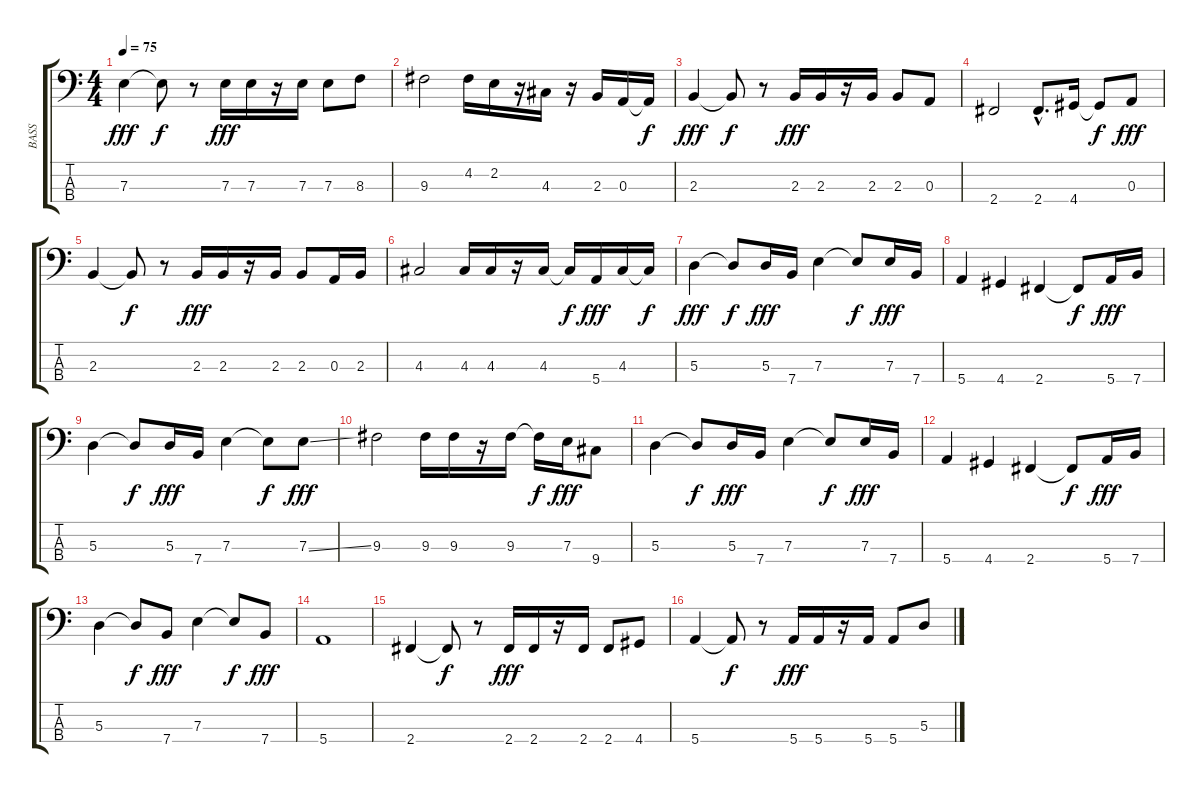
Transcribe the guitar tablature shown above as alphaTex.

\track ("BASS" "BASS") {instrument electricbasspick}
\staff {score tabs}
\tuning (G2 D2 A1 E1) {hide}
\ts (4 4)
\tempo 75
\clef f4
\ks c
7.3.4{dy fff} 7.3{t}.8{dy f} r.8 7.3.16{dy fff} 7.3.16 r.16 7.3.16 7.3.8 8.3.8 |
9.3.2 4.2.16 2.2.16 r.16 4.3.16 r.16 2.3.16 0.3.16 0.3{t}.16{dy f} |
2.3.4{dy fff} 2.3{t}.8{dy f} r.8 2.3.16{dy fff} 2.3.16 r.16 2.3.16 2.3.8 0.3.8 |
2.4.2 2.4{hac}.8{d} 4.4.16 4.4{t}.8{dy f} 0.3.8{dy fff} |
2.3.4 2.3{t}.8{dy f} r.8 2.3.16{dy fff} 2.3.16 r.16 2.3.16 2.3.8 0.3.16 2.3.16 |
4.3.2 4.3.16 4.3.16 r.16 4.3.16 4.3{t}.16{dy f} 5.4.16{dy fff} 4.3.16 4.3{t}.16{dy f} |
5.3.4{dy fff} 5.3{t}.8{dy f} 5.3.16{dy fff} 7.4.16 7.3.4 7.3{t}.8{dy f} 7.3.16{dy fff} 7.4.16 |
5.4.4 4.4.4 2.4.4 2.4{t}.8{dy f} 5.4.16{dy fff} 7.4.16 |
5.3.4 5.3{t}.8{dy f} 5.3.16{dy fff} 7.4.16 7.3.4 7.3{t}.8{dy f} 7.3{ss}.8{dy fff} |
9.3.2 9.3.16 9.3.16 r.16 9.3.16 9.3{t}.16{dy f} 7.3.16{dy fff} 9.4.8 |
5.3.4 5.3{t}.8{dy f} 5.3.16{dy fff} 7.4.16 7.3.4 7.3{t}.8{dy f} 7.3.16{dy fff} 7.4.16 |
5.4.4 4.4.4 2.4.4 2.4{t}.8{dy f} 5.4.16{dy fff} 7.4.16 |
5.3.4 5.3{t}.8{dy f} 7.4.8{dy fff} 7.3.4 7.3{t}.8{dy f} 7.4.8{dy fff} |
5.4.1 |
2.4.4 2.4{t}.8{dy f} r.8 2.4.16{dy fff} 2.4.16 r.16 2.4.16 2.4.8 4.4.8 |
5.4.4 5.4{t}.8{dy f} r.8 5.4.16{dy fff} 5.4.16 r.16 5.4.16 5.4.8 5.3.8
